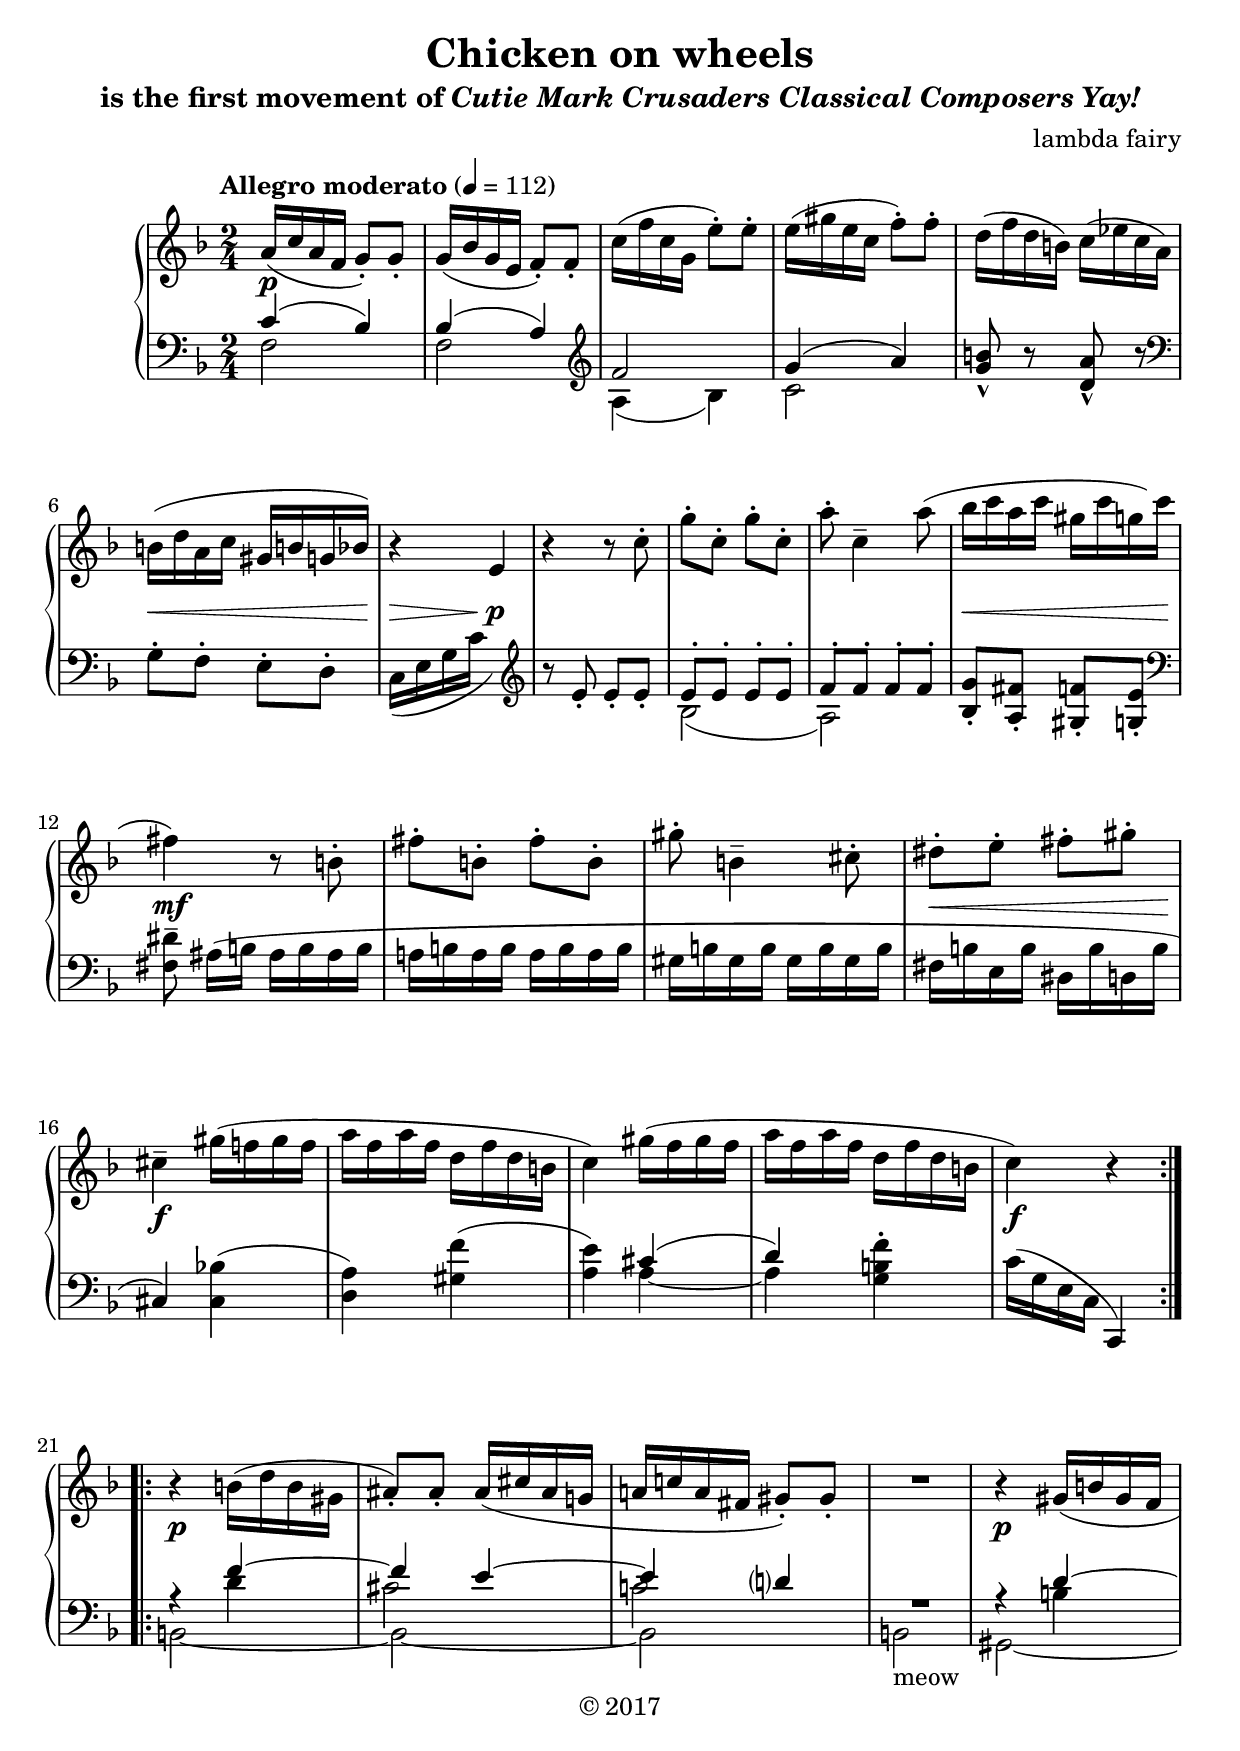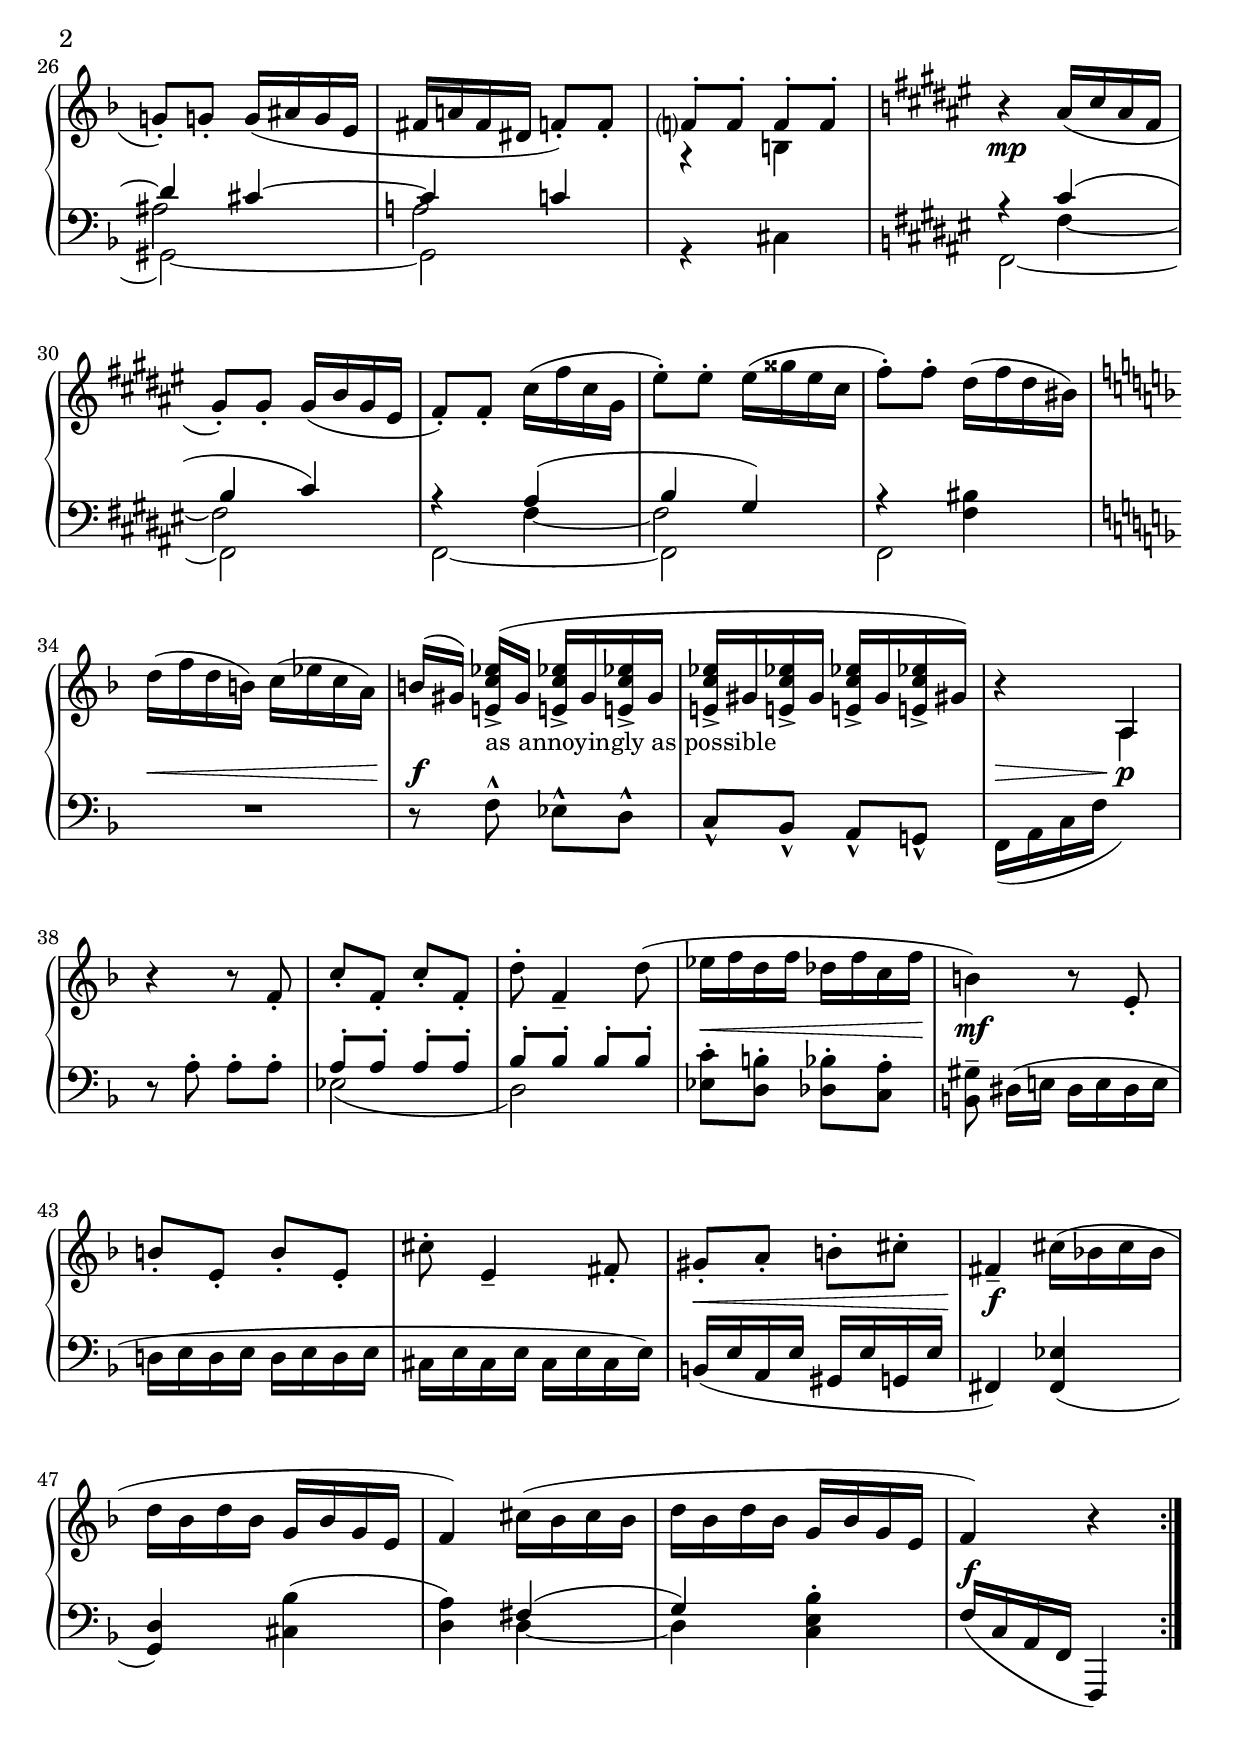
\version "2.18.2"

\include "articulate.ly"
\include "shared.ily"

#(set-global-staff-size 22)

\header {
    title = "Chicken on wheels"
    subtitle = \markup {
        "is the first movement of"
        \italic "Cutie Mark Crusaders Classical Composers Yay!"
        }
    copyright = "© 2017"
    }

awkwardSilence = \markup {
    \center-column {
        \line { "awkward silence" }
        \line { \musicglyph #"scripts.ufermata" }
        }
    }

A = {
    \clef treble
    \key f \major
    \set Staff.midiInstrument = #"acoustic grand"
    \tempo "Allegro moderato" 4 = 112

    \time 2/4

    \repeat volta 2 {

        \relative f' {
            | a16( c a f g8)-. g-.
            | g16( bf g e f8)-. f-.
            | c'16( f c g e'8)-. e-.
            | e16( gs e c f8)-. f-.

            | d16( f d b) c( ef c a)
            | b( d a c gs b! g bf)
            | r4 e,
            }

        \relative f' {
            | r4 r8 c'-.
            | g'-. c,-. g'-. c,-.
            | a'-. c,4-- a'8(
            | bf16 c a c gs c g c
            | fs,4) r8 b,-.

            | fs'-. b,-. fs'-. b,-.
            | gs'-. b,4-- cs8-.
            | ds-. e-. fs-. gs-.
            | cs,4-- gs'16( f gs f

            | a f a f d f d b
            | c4) gs'16( f gs f
            | a f a f d f d b
            | c4) r
            }

        }

    \break

    \repeat volta 2 {

        \relative f' {
            | r4 b16( d b gs
            | as8)-. as-. as16( cs as g
            | a16 c a fs gs8)-. gs-.
            | R2

            | r4 gs16( b gs f
            | g8)-. g-. g16( as g e
            | fs16 a fs ds f8)-. f-.
            | << { f?-. f-. f-. f-. } \\ { r4 b, } >>
            }

        \relative fs' {
            \key fs \major

            | r4 as16( cs as fs
            | gs8)-. gs-. gs16( b gs es
            | fs8)-. fs-. cs'16( fs cs gs
            | es'8)-. es-. es16( gss es cs
            | fs8)-. fs-. ds16( fs ds bs)

            \key f \major
            | d( f d b) c( ef c a)
            \slurUp
            | b([ gs)] <e! c' ef>(->_"as annoyingly as possible"
            gs <e! c' ef>-> gs <e! c' ef>-> gs
            | <e! c' ef>-> gs <e! c' ef>-> gs <e! c' ef>-> gs <e! c' ef>-> gs)
            \slurNeutral

            | r4 a,
            | r4 r8 f'-.
            | c'-. f,-. c'-. f,-.
            | d'-. f,4-- d'8(
            | ef16 f d f df f c f
            | b,4) r8 e,-.

            | b'-. e,-. b'-. e,-.
            | cs'-. e,4-- fs8-.
            | gs-. a-. b-. cs-.
            }

        \relative f' {
            | fs4-- cs'16( bf cs bf
            | d bf d bf g bf g e
            | f4) cs'16( bf cs bf
            | d bf d bf g bf g e
            | f4) r
            }

        }

    % \bar "|."
    }

dynamics = {
    \repeat volta 2 {
        | s2*4\p
        | s2
        | s\<
        | s4\> s\p
        | s2

        | s2
        | s
        | s\<
        | s\mf
        | s
        | s
        | s\<

        | s\f
        | s2*3
        | s2\f
        }

    \repeat volta 2 {
        | s2*4\p
        | s2*4\p

        | s2*4\mp
        | s2
        | s\<
        | s\f
        | s
        | s4\> s\p
        | s2

        | s
        | s
        | s\<
        | s\mf
        | s
        | s
        | s\<
        | s\f
        | s2
        | s2*2
        | s2\f
        }
    }

B = {
    \clef bass
    \key f \major
    \set Staff.midiInstrument = #"acoustic grand"

    \repeat volta 2 {

        \relative f {
            << {
                | c'4( bf)
                | bf( a)
                \clef treble
                | f'2
                | g4( a)
                }
            \\ {
                | f,2
                | f
                | a4( bf)
                | c2
                } >>

            | <g' b>8-^ r <d a'>-^ r
            \clef bass
            | g,-. f-. e-. d-.
            | \slurDown c16( e g c
            \change Staff = "A" \stemDown \once \hideNotes e4)
            \change Staff = "B" \stemNeutral \slurNeutral
            }

        \relative f' {
            \clef treble
            | r8 e-. e-. e-.
            << {
                | e-. e-. e-. e-.
                | f-. f-. f-. f-.
                }
            \\ {
                | bf,2(
                | a)
                } >>
            | <bf g'>8-. <a fs'>-. <gs f'>-. <g e'>-.
            \clef bass
            | <fs ds'>-- as16[( b] as b as b
            | a b a b a b a b
            | gs b gs b gs b gs b
            | fs b e, b' ds, b' d, b'
            | cs,4) <cs bf'>(
            | <d a'>) <gs f'>(
            | <a e'>)
            << { cs(
                | d)
                }
            \\ { a ~
                | a
                } >>
            <g b f'>-.
            | c16( g e c c,4)
            }

        }

    \repeat volta 2 {
        \relative f {
            << {
                | r4 f' ~
                | f e ~
                | e d?
                | R2
                | r4 d ~
                | d cs ~
                | cs c
                }
            \\ {
                | b,2 ~
                | b ~
                | b
                | b_"meow"
                | gs ~
                | gs ~
                | gs
                | r4 cs
                }
            \\ {
                \stemDown \tieDown
                | s4 d'
                | cs2
                | c
                | R
                | s4 b
                | as2
                | a
                | s2
                \stemNeutral \tieNeutral
                } >>
            }

        \relative fs {
            \key fs \major
            << {
                | r4 cs'(
                | b cs)
                | r4 as(
                | b gs)
                }
            \\ {
                | fs,2 ~
                | fs
                | fs ~
                | fs
                | fs
                }
            \\ {
                \stemDown \tieDown
                | s4 fs' ~
                | fs2
                | s4 fs ~
                | fs2
                | r4 <fs bs>
                \stemNeutral \tieNeutral
                } >>

            \key f \major
            | R2
            | r8 f-^ ef-^ d-^
            | c-^ bf-^ a-^ g-^
            \slurDown \stemDown
            | f16( a c f \change Staff = "A" a4)
            \change Staff = "B" \stemNeutral \slurNeutral

            | r8 a-. a-. a-.
            << {
                | a8-. a-. a-. a-.
                | bf-. bf-. bf-. bf-.
                }
            \\ {
                | ef,2(
                | d)
                } >>
            | <ef c'>8-. <d b'>-. <df bf'>-. <c a'>-.
            | <b gs'>-- ds16[( e] ds e ds e
            | d e d e d e d e
            | cs e cs e cs e cs e)
            | b( e a, e' gs, e' g, e'
            | fs,4)
            }

        \relative f {
            <fs, ef'>4(
            | <g d'>) <cs bf'>(
            | <d a'>)
            << { fs(
                | g)
                }
            \\ { d ~
                | d
                } >>
            <c e bf'>-.
            | f16( c a f f,4)
            }

        }

    }

stuff = <<
    \new PianoStaff <<
        #(set-accidental-style 'piano)
        \new Staff = "A" { \A }
        \new Dynamics { \dynamics }
        \new Staff = "B" { \B }
        >>
    >>

\score {
    \stuff
    \layout { }
    }

\score {
    \articulate \stuff
    \midi { }
    }
